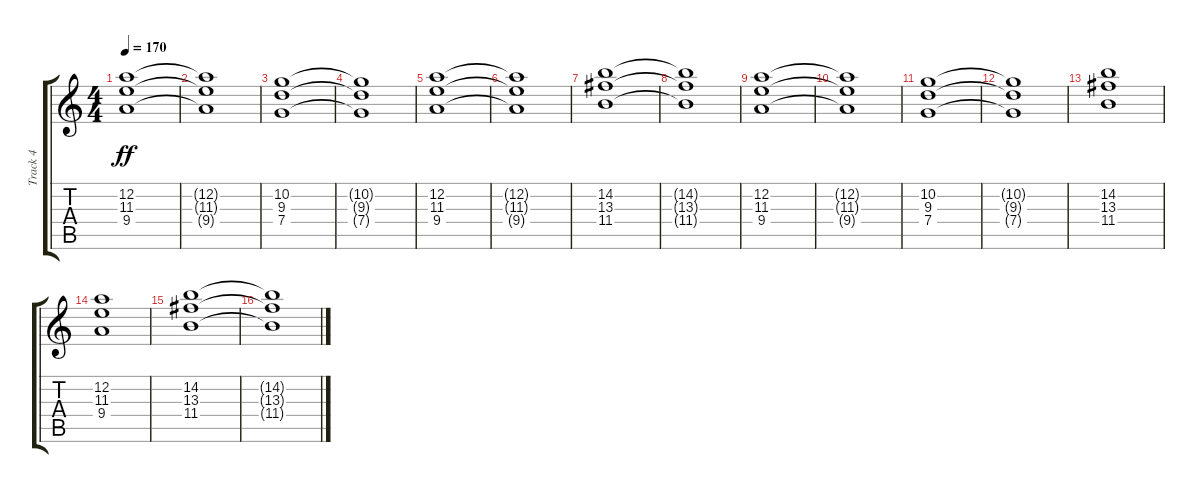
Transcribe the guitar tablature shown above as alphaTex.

\track ("Track 4" "Track 4") {instrument distortionguitar}
\staff {score tabs}
\tuning (D4 A3 F3 C3 G2 D2) {hide}
\ts (4 4)
\tempo 170
\clef g2
\ks c
(12.2 11.3 9.4).1{dy ff} |
(12.2{t} 11.3{t} 9.4{t}).1 |
(10.2 9.3 7.4).1 |
(10.2{t} 9.3{t} 7.4{t}).1 |
(12.2 11.3 9.4).1 |
(12.2{t} 11.3{t} 9.4{t}).1 |
(14.2 13.3 11.4).1 |
(14.2{t} 13.3{t} 11.4{t}).1 |
(12.2 11.3 9.4).1 |
(12.2{t} 11.3{t} 9.4{t}).1 |
(10.2 9.3 7.4).1 |
(10.2{t} 9.3{t} 7.4{t}).1 |
(14.2 13.3 11.4).1 |
(12.2 11.3 9.4).1 |
(14.2 13.3 11.4).1 |
(14.2{t} 13.3{t} 11.4{t}).1
